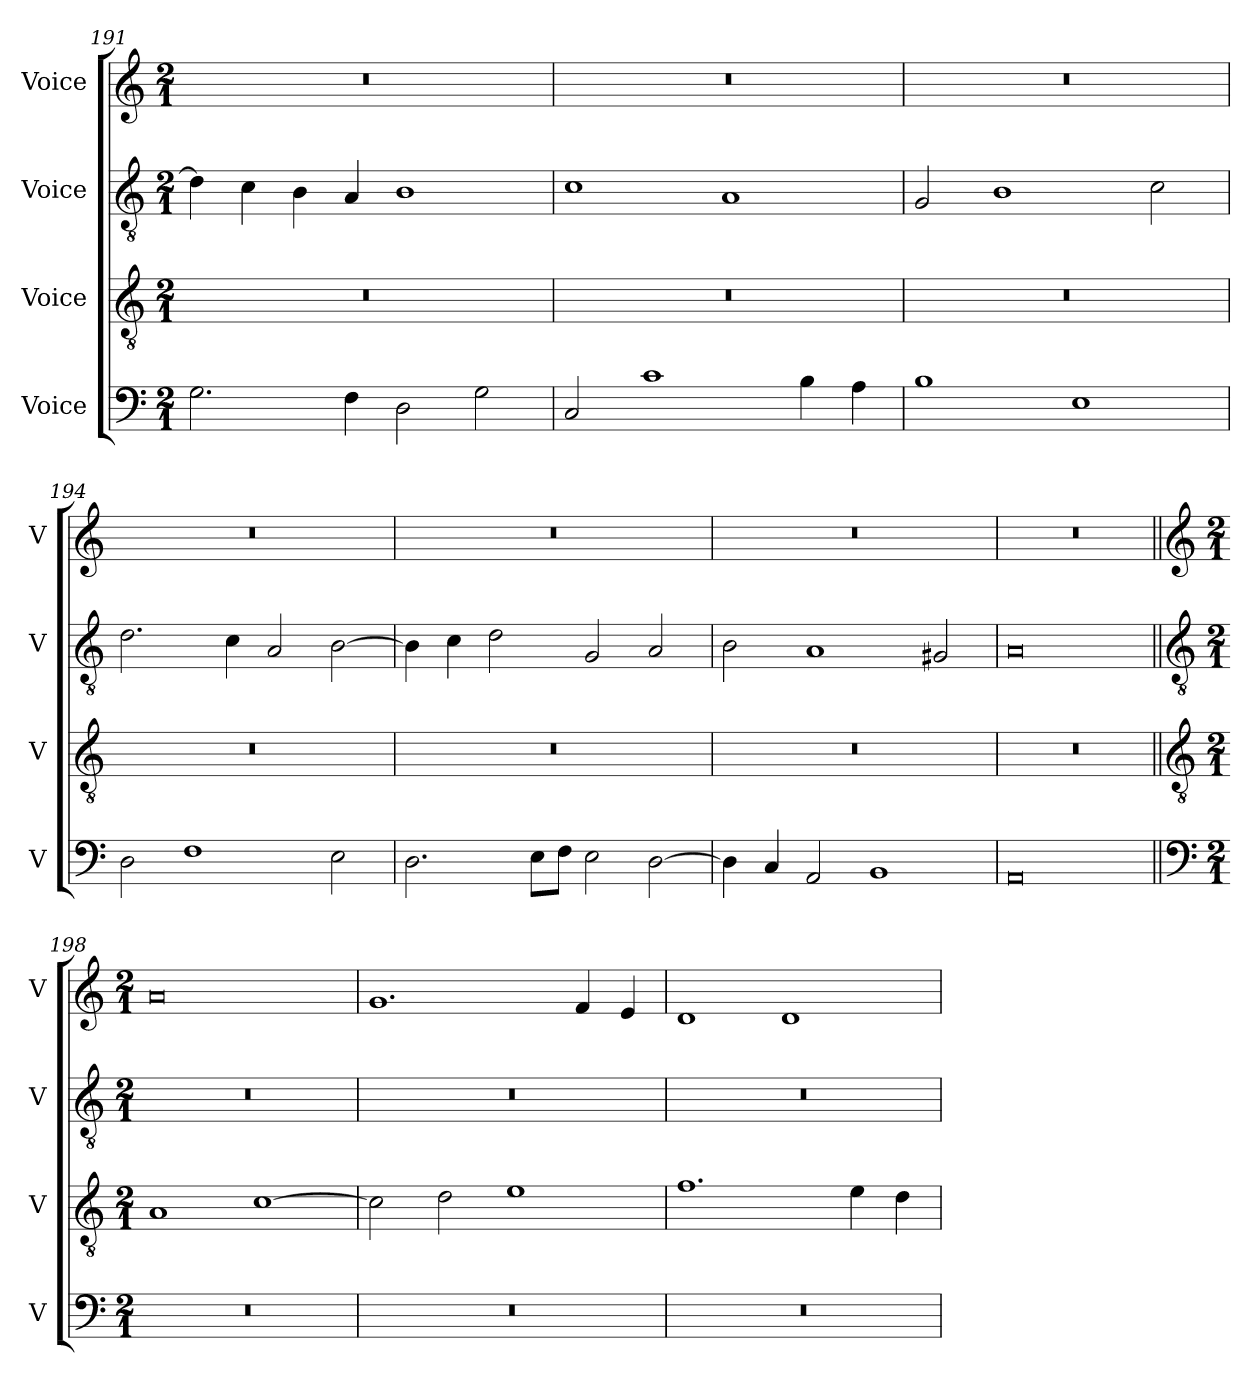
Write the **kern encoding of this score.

**kern	**kern	**kern	**kern
*part4	*part3	*part2	*part1
*staff4	*staff3	*staff2	*staff1
*I"Voice	*I"Voice	*I"Voice	*I"Voice
*I'V	*I'V	*I'V	*I'V
!!LO:LB:g=z
*clefF4	*clefGv2	*clefGv2	*clefG2
*k[]	*k[]	*k[]	*k[]
*M2/1	*M2/1	*M2/1	*M2/1
=191	=191	=191	=191
2.G\	0r	4d\]	0r
.	.	4c\	.
.	.	4B\	.
4F\	.	4A/	.
2D\	.	1B	.
2G\	.	.	.
=192	=192	=192	=192
2C/	0r	1c	0r
1c	.	.	.
.	.	1A	.
4B\	.	.	.
4A\	.	.	.
=193	=193	=193	=193
1B	0r	2G/	0r
.	.	1B	.
1E	.	.	.
.	.	2c\	.
=194	=194	=194	=194
2D\	0r	2.d\	0r
1F	.	.	.
.	.	4c\	.
.	.	2A/	.
2E\	.	[2B\	.
!!LO:LB:g=z
=195	=195	=195	=195
2.D\	0r	4B\]	0r
.	.	4c\	.
.	.	2d\	.
8E\L	.	.	.
8F\J	.	.	.
2E\	.	2G/	.
[2D\	.	2A/	.
=196	=196	=196	=196
4D\]	0r	2B\	0r
4C/	.	.	.
2AA/	.	1A	.
1BB	.	.	.
.	.	2G#X/	.
=197	=197	=197	=197
0AA	0r	0A	0r
=198||	=198||	=198||	=198||
*clefF4	*clefGv2	*clefGv2	*clefG2
*M2/1	*M2/1	*M2/1	*M2/1
0r	1A	0r	0a
.	[1c	.	.
!!LO:LB:g=z
=199	=199	=199	=199
0r	2c\]	0r	1.g
.	2d\	.	.
.	1e	.	.
.	.	.	4f/
.	.	.	4e/
=200	=200	=200	=200
0r	1.f	0r	1d
.	.	.	1d
.	4e\	.	.
.	4d\	.	.
=	=	=	=
*-	*-	*-	*-
